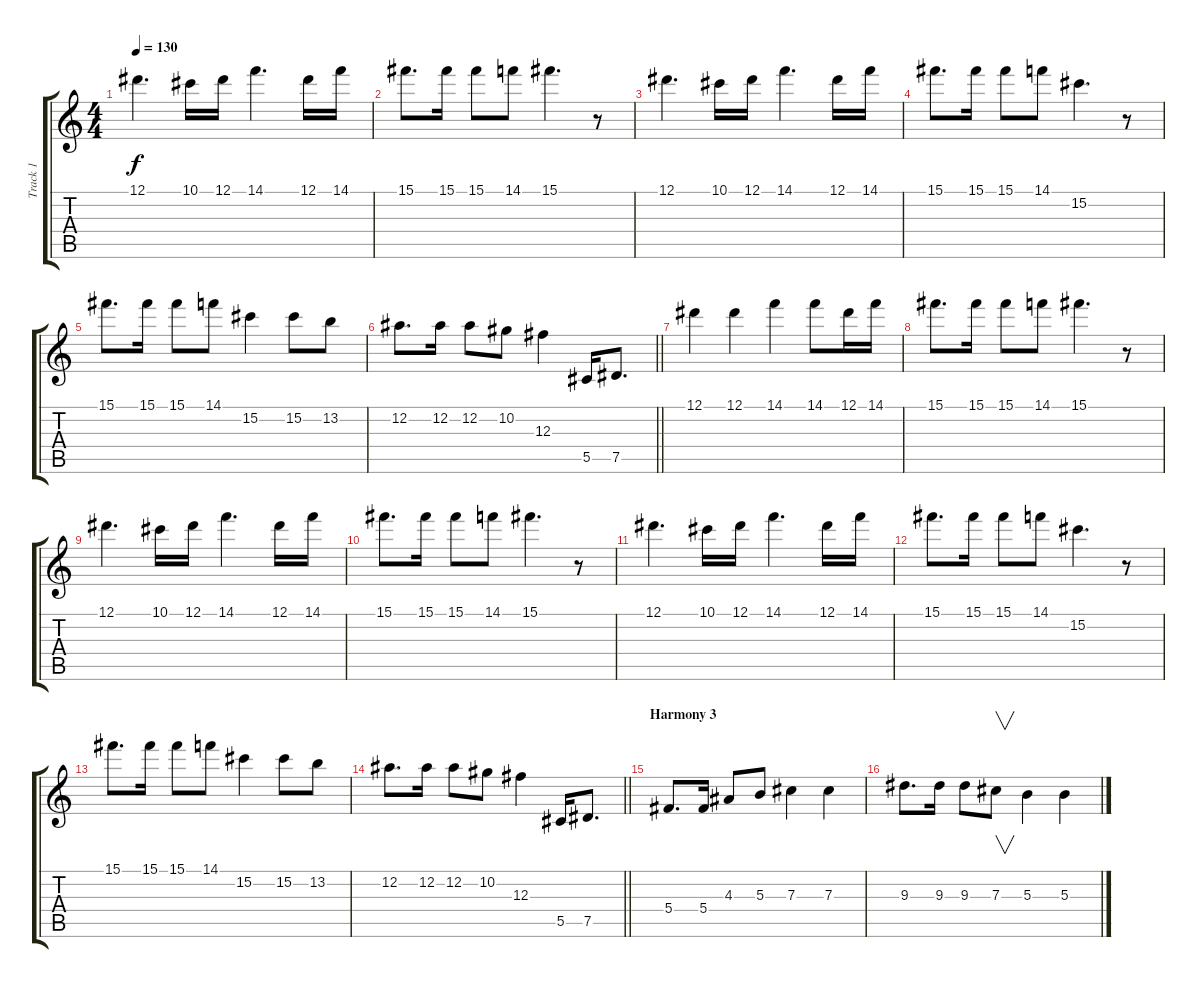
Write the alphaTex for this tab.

\track ("Track 1" "Track 1") {instrument distortionguitar}
\staff {score tabs}
\tuning (Eb4 Bb3 Gb3 Db3 Ab2 Eb2) {hide}
\ts (4 4)
\tempo 130
\clef g2
\ks c
12.1.4{d dy f} 10.1.16 12.1.16 14.1.4{d} 12.1.16 14.1.16 |
15.1.8{d} 15.1.16 15.1.8 14.1.8 15.1.4{d} r.8 |
12.1.4{d} 10.1.16 12.1.16 14.1.4{d} 12.1.16 14.1.16 |
15.1.8{d} 15.1.16 15.1.8 14.1.8 15.2.4{d} r.8 |
15.1.8{d} 15.1.16 15.1.8 14.1.8 15.2.4 15.2.8 13.2.8 |
\barLineRight lightlight
12.2.8{d} 12.2.16 12.2.8 10.2.8 12.3.4 5.5.16 7.5.8{d} |
\section ("" "")
12.1.4 12.1.4 14.1.4 14.1.8 12.1.16 14.1.16 |
15.1.8{d} 15.1.16 15.1.8 14.1.8 15.1.4{d} r.8 |
12.1.4{d} 10.1.16 12.1.16 14.1.4{d} 12.1.16 14.1.16 |
15.1.8{d} 15.1.16 15.1.8 14.1.8 15.1.4{d} r.8 |
12.1.4{d} 10.1.16 12.1.16 14.1.4{d} 12.1.16 14.1.16 |
15.1.8{d} 15.1.16 15.1.8 14.1.8 15.2.4{d} r.8 |
15.1.8{d} 15.1.16 15.1.8 14.1.8 15.2.4 15.2.8 13.2.8 |
\barLineRight lightlight
12.2.8{d} 12.2.16 12.2.8 10.2.8 12.3.4 5.5.16 7.5.8{d} |
\section ("" "Harmony 3")
5.4.8{d} 5.4.16 4.3.8 5.3.8 7.3.4 7.3.4 |
9.3.8{d} 9.3.16 9.3.8 7.3.8{v} 5.3.4 5.3.4
